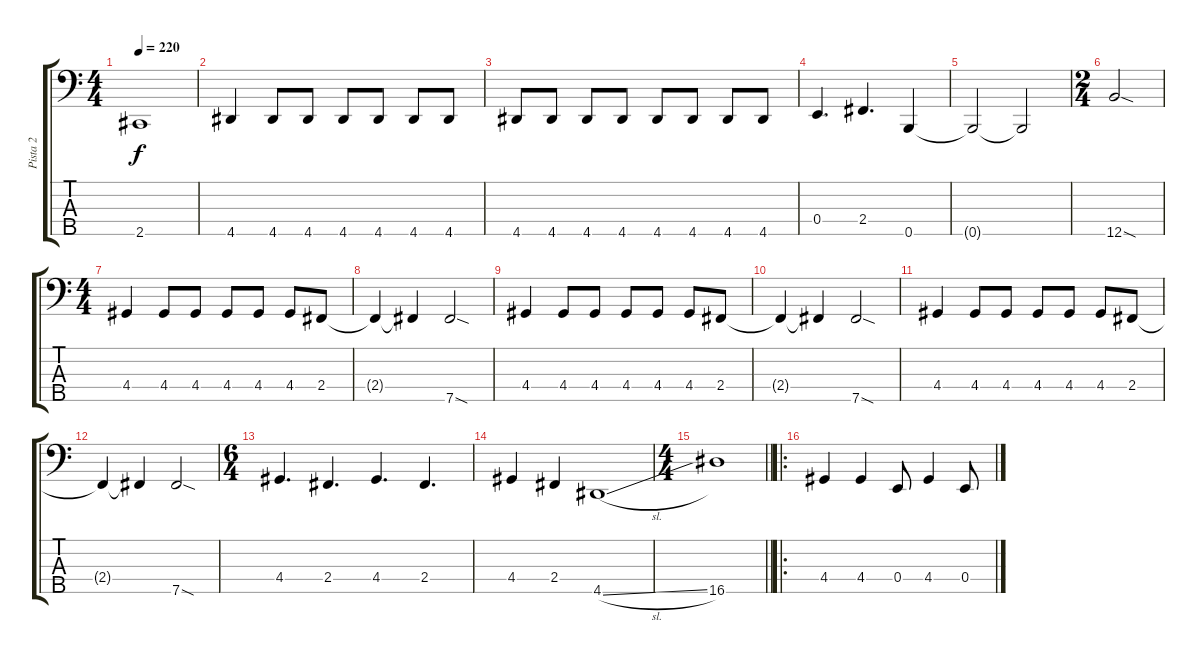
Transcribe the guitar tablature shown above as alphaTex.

\track ("Pista 2" "Pista 2") {instrument electricbassfinger}
\staff {score tabs}
\tuning (G2 D2 A1 E1 B0) {hide}
\ts (4 4)
\tempo 220
\clef f4
\ks c
2.5{t}.1{dy f} |
4.5.4 4.5.8 4.5.8 4.5.8 4.5.8 4.5.8 4.5.8 |
4.5.8 4.5.8 4.5.8 4.5.8 4.5.8 4.5.8 4.5.8 4.5.8 |
0.4.4{d} 2.4.4{d} 0.5.4 |
0.5{t}.2 0.5{t}.2 |
\ts (2 4)
12.5{sod}.2 |
\ts (4 4)
4.4.4 4.4.8 4.4.8 4.4.8 4.4.8 4.4.8 2.4.8 |
2.4{t}.4 2.4{t}.4 7.5{sod}.2 |
4.4.4 4.4.8 4.4.8 4.4.8 4.4.8 4.4.8 2.4.8 |
2.4{t}.4 2.4{t}.4 7.5{sod}.2 |
4.4.4 4.4.8 4.4.8 4.4.8 4.4.8 4.4.8 2.4.8 |
2.4{t}.4 2.4{t}.4 7.5{sod}.2 |
\ts (6 4)
4.4.4{d} 2.4.4{d} 4.4.4{d} 2.4.4{d} |
4.4.4 2.4.4 4.5{sl}.1 |
\ts (4 4)
\barLineRight lightlight
16.5.1 |
\ro
4.4.4 4.4.4 0.4.8 4.4.4 0.4.8
